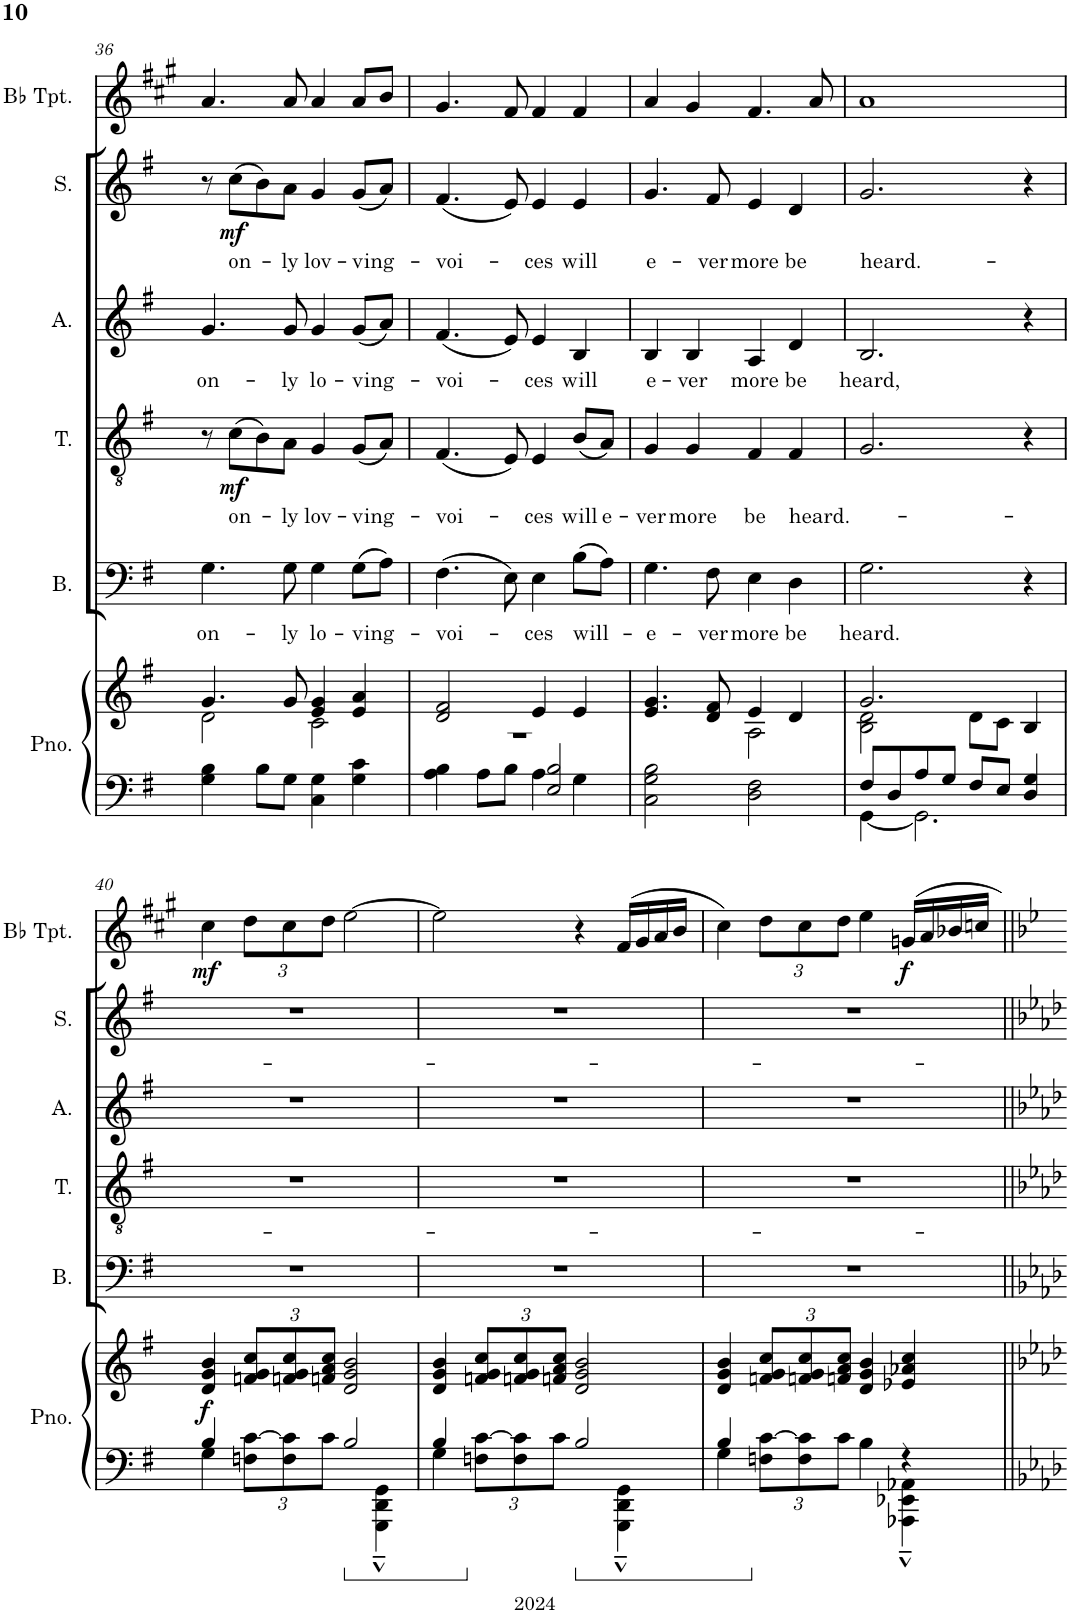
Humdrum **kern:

**kern	**kern	**dynam	**kern	**text	**kern	**text	**dynam	**kern	**text	**kern	**text	**dynam	**kern	**dynam
*part6	*part6	*part6	*part5	*part5	*part4	*part4	*part4	*part3	*part3	*part2	*part2	*part2	*part1	*part1
*staff7	*staff6	*staff6/7	*staff5	*staff5	*staff4	*staff4	*staff4	*staff3	*staff3	*staff2	*staff2	*staff2	*staff1	*staff1
*I"Piano	*	*	*I"Bass	*	*I"Tenor	*	*	*I"Alto	*	*I"Soprano	*	*	*I"Bb Trumpet	*
*I'Pno.	*	*	*I'B.	*	*I'T.	*	*	*I'A.	*	*I'S.	*	*	*I'Bb Tpt.	*
!!LO:PB:g=z
*clefF4	*clefG2	*	*clefF4	*	*clefGv2	*	*	*clefG2	*	*clefG2	*	*	*clefG2	*
*	*	*	*	*	*	*	*	*	*	*	*	*	*Trd1c2	*
*k[f#]	*k[f#]	*	*k[f#]	*	*k[f#]	*	*	*k[f#]	*	*k[f#]	*	*	*k[f#c#g#]	*
*M4/4	*M4/4	*	*M4/4	*	*M4/4	*	*	*M4/4	*	*M4/4	*	*	*M4/4	*
=36	=36	=36	=36	=36	=36	=36	=36	=36	=36	=36	=36	=36	=36	=36
*	*^	*	*	*	*	*	*	*	*	*	*	*	*	*
!	!	!	!	!	!LO:LY:b	!	!	!	!	!LO:LY:b	!	!	!	!	!
4G\ 4B\	4.g/	2d\	.	4.G\	on-	8r	.	.	4.g/	on-	8r	.	.	4.a/	.
!	!	!	!	!	!	!	!LO:LY:b	!LO:DY:b	!	!	!	!LO:LY:b	!LO:DY:b	!	!
.	.	.	.	.	.	(8c\L	on-	mf	.	.	(8cc\L	on-	mf	.	.
8B\L	.	.	.	.	.	8B\)	.	.	.	.	8b\)	.	.	.	.
!	!	!	!	!	!LO:LY:b	!	!LO:LY:b	!	!	!LO:LY:b	!	!LO:LY:b	!	!	!
8G\J	8g/	.	.	8G\	-ly	8A\J	-ly	.	8g/	-ly	8a\J	-ly	.	8a/	.
!	!	!	!	!	!LO:LY:b	!	!LO:LY:b	!	!	!LO:LY:b	!	!LO:LY:b	!	!	!
4C\ 4G\	4e/ 4g/	2c\	.	4G\	lo-	4G/	lov-	.	4g/	lo-	4g/	lov-	.	4a/	.
!	!	!	!	!	!LO:LY:b	!	!LO:LY:b	!	!	!LO:LY:b	!	!LO:LY:b	!	!	!
4G\ 4c\	4e/ 4a/	.	.	(8G\L	-ving-	(8G/L	-ving-	.	(8g/L	-ving-	(8g/L	-ving-	.	8a/L	.
.	.	.	.	8A\J)	.	8A/J)	.	.	8a/J)	.	8a/J)	.	.	8b/J	.
=37	=37	=37	=37	=37	=37	=37	=37	=37	=37	=37	=37	=37	=37	=37	=37
*^	*	*	*	*	*	*	*	*	*	*	*	*	*	*	*
!	!	!	!	!	!	!LO:LY:b	!	!LO:LY:b	!	!	!LO:LY:b	!	!LO:LY:b	!	!	!
4A\ 4B\	2ryy	2d/ 2f#/	1r	.	(4.F#\	-voi-	(4.F#/	-voi-	.	(4.f#/	-voi-	(4.f#/	-voi-	.	4.g#/	.
8A\L	.	.	.	.	.	.	.	.	.	.	.	.	.	.	.	.
8B\J	.	.	.	.	8E\)	.	8E/)	.	.	8e/)	.	8e/)	.	.	8f#/	.
!	!	!	!	!	!	!LO:LY:b	!	!LO:LY:b	!	!	!LO:LY:b	!	!LO:LY:b	!	!	!
2E/ 2B/	4A\	4e/	.	.	4E\	-ces	4E/	-ces	.	4e/	-ces	4e/	-ces	.	4f#/	.
!	!	!	!	!	!	!LO:LY:b	!	!LO:LY:b	!	!	!LO:LY:b	!	!LO:LY:b	!	!	!
.	4G\	4e/	.	.	(8B\L	will-	(8B/L	will	.	4B/	will	4e/	will	.	4f#/	.
!	!	!	!	!	!	!	!	!LO:LY:b	!	!	!	!	!	!	!	!
.	.	.	.	.	8A\J)	.	8A/J)	e-	.	.	.	.	.	.	.	.
*v	*v	*	*	*	*	*	*	*	*	*	*	*	*	*	*	*
=38	=38	=38	=38	=38	=38	=38	=38	=38	=38	=38	=38	=38	=38	=38	=38
!	!	!	!	!	!LO:LY:b	!	!LO:LY:b	!	!	!LO:LY:b	!	!LO:LY:b	!	!	!
2C\ 2G\ 2B\	4.e/ 4.g/	2ryy	.	4.G\	-e-	4G/	-ver	.	4B/	e-	4.g/	e-	.	4a/	.
!	!	!	!	!	!	!	!LO:LY:b	!	!	!LO:LY:b	!	!	!	!	!
.	.	.	.	.	.	4G/	more	.	4B/	-ver	.	.	.	4g#/	.
!	!	!	!	!	!LO:LY:b	!	!	!	!	!	!	!LO:LY:b	!	!	!
.	8d/ 8f#/	.	.	8F#\	-ver	.	.	.	.	.	8f#/	-ver	.	.	.
!	!	!	!	!	!LO:LY:b	!	!LO:LY:b	!	!	!LO:LY:b	!	!LO:LY:b	!	!	!
2D\ 2F#\	4e/	2A\	.	4E\	more	4F#/	be	.	4A/	more	4e/	more	.	4.f#/	.
!	!	!	!	!	!LO:LY:b	!	!LO:LY:b	!	!	!LO:LY:b	!	!LO:LY:b	!	!	!
.	4d/	.	.	4D\	be	4F#/	heard.-	.	4d/	be	4d/	be	.	.	.
.	.	.	.	.	.	.	.	.	.	.	.	.	.	8a/	.
=39	=39	=39	=39	=39	=39	=39	=39	=39	=39	=39	=39	=39	=39	=39	=39
*^	*	*	*	*	*	*	*	*	*	*	*	*	*	*	*
!	!	!	!	!	!	!LO:LY:b	!	!	!	!	!LO:LY:b	!	!LO:LY:b	!	!	!
8F#/L	[4GG\	2.g/	2B\ 2d\	.	2.G\	heard.	2.G/	.	.	2.B/	heard,	2.g/	heard.-	.	1a	.
8D/	.	.	.	.	.	.	.	.	.	.	.	.	.	.	.	.
8A/	2.GG\]	.	.	.	.	.	.	.	.	.	.	.	.	.	.	.
8G/J	.	.	.	.	.	.	.	.	.	.	.	.	.	.	.	.
8F#/L	.	.	8d\L	.	.	.	.	.	.	.	.	.	.	.	.	.
8E/J	.	.	8c\J	.	.	.	.	.	.	.	.	.	.	.	.	.
4D/ 4G/	.	4B/	4ryy	.	4r	.	4r	.	.	4r	.	4r	.	.	.	.
!!LO:LB:g=z
=40	=40	=40	=40	=40	=40	=40	=40	=40	=40	=40	=40	=40	=40	=40	=40	=40
!	!	!	!	!LO:DY:b	!	!	!	!	!	!	!	!	!	!	!	!LO:DY:b
*	*	*v	*v	*	*	*	*	*	*	*	*	*	*	*	*	*
4B/	4G\	4d/ 4g/ 4b/	f	1r	.	1r	.	.	1r	.	1r	.	.	4cc#\	mf
*Xbrackettup	*	*Xbrackettup	*	*	*	*	*	*	*	*	*	*	*	*Xbrackettup	*
12Fn\ [12c\L	2ryy	12fn/ 12g/ 12cc/L	.	.	.	.	.	.	.	.	.	.	.	12dd\L	.
12F\ 12c\]	.	12fn/ 12g/ 12cc/	.	.	.	.	.	.	.	.	.	.	.	12cc#\	.
12c\J	.	12fn/ 12a/ 12cc/J	.	.	.	.	.	.	.	.	.	.	.	12dd\J	.
2B/	.	2d/ 2g/ 2b/	.	.	.	.	.	.	.	.	.	.	.	[2ee\	.
.	4GGG\~^^ 4DD\~^^ 4GG\~^^	.	.	.	.	.	.	.	.	.	.	.	.	.	.
=41	=41	=41	=41	=41	=41	=41	=41	=41	=41	=41	=41	=41	=41	=41	=41
4B/	4G\	4d/ 4g/ 4b/	.	1r	.	1r	.	.	1r	.	1r	.	.	2ee\]	.
12Fn\ [12c\L	2ryy	12fn/ 12g/ 12cc/L	.	.	.	.	.	.	.	.	.	.	.	.	.
12F\ 12c\]	.	12fn/ 12g/ 12cc/	.	.	.	.	.	.	.	.	.	.	.	.	.
12c\J	.	12fn/ 12a/ 12cc/J	.	.	.	.	.	.	.	.	.	.	.	.	.
2B/	.	2d/ 2g/ 2b/	.	.	.	.	.	.	.	.	.	.	.	4r	.
.	4GGG\~^^ 4DD\~^^ 4GG\~^^	.	.	.	.	.	.	.	.	.	.	.	.	(16f#/LL	.
.	.	.	.	.	.	.	.	.	.	.	.	.	.	16g#/	.
.	.	.	.	.	.	.	.	.	.	.	.	.	.	16a/	.
.	.	.	.	.	.	.	.	.	.	.	.	.	.	16b/JJ	.
=42	=42	=42	=42	=42	=42	=42	=42	=42	=42	=42	=42	=42	=42	=42	=42
4B/	4G\	4d/ 4g/ 4b/	.	1r	.	1r	.	.	1r	.	1r	.	.	4cc#\)	.
12Fn\ [12c\L	2ryy	12fn/ 12g/ 12cc/L	.	.	.	.	.	.	.	.	.	.	.	12dd\L	.
12F\ 12c\]	.	12fn/ 12g/ 12cc/	.	.	.	.	.	.	.	.	.	.	.	12cc#\	.
12c\J	.	12fn/ 12a/ 12cc/J	.	.	.	.	.	.	.	.	.	.	.	12dd\J	.
4B\	.	4d/ 4g/ 4b/	.	.	.	.	.	.	.	.	.	.	.	4ee\	.
!	!	!	!	!	!	!	!	!	!	!	!	!	!	!	!LO:DY:b
4r	4AAA-X\~^^ 4EE-X\~^^ 4AA-X\~^^	4e-X/ 4a-X/ 4cc/	.	.	.	.	.	.	.	.	.	.	.	16gn/LL	f
.	.	.	.	.	.	.	.	.	.	.	.	.	.	16a/	.
.	.	.	.	.	.	.	.	.	.	.	.	.	.	16b-X/	.
.	.	.	.	.	.	.	.	.	.	.	.	.	.	16ccn/JJ	.
*v	*v	*	*	*	*	*	*	*	*	*	*	*	*	*	*
=||	=||	=||	=||	=||	=||	=||	=||	=||	=||	=||	=||	=||	=||	=||
*-	*-	*-	*-	*-	*-	*-	*-	*-	*-	*-	*-	*-	*-	*-
